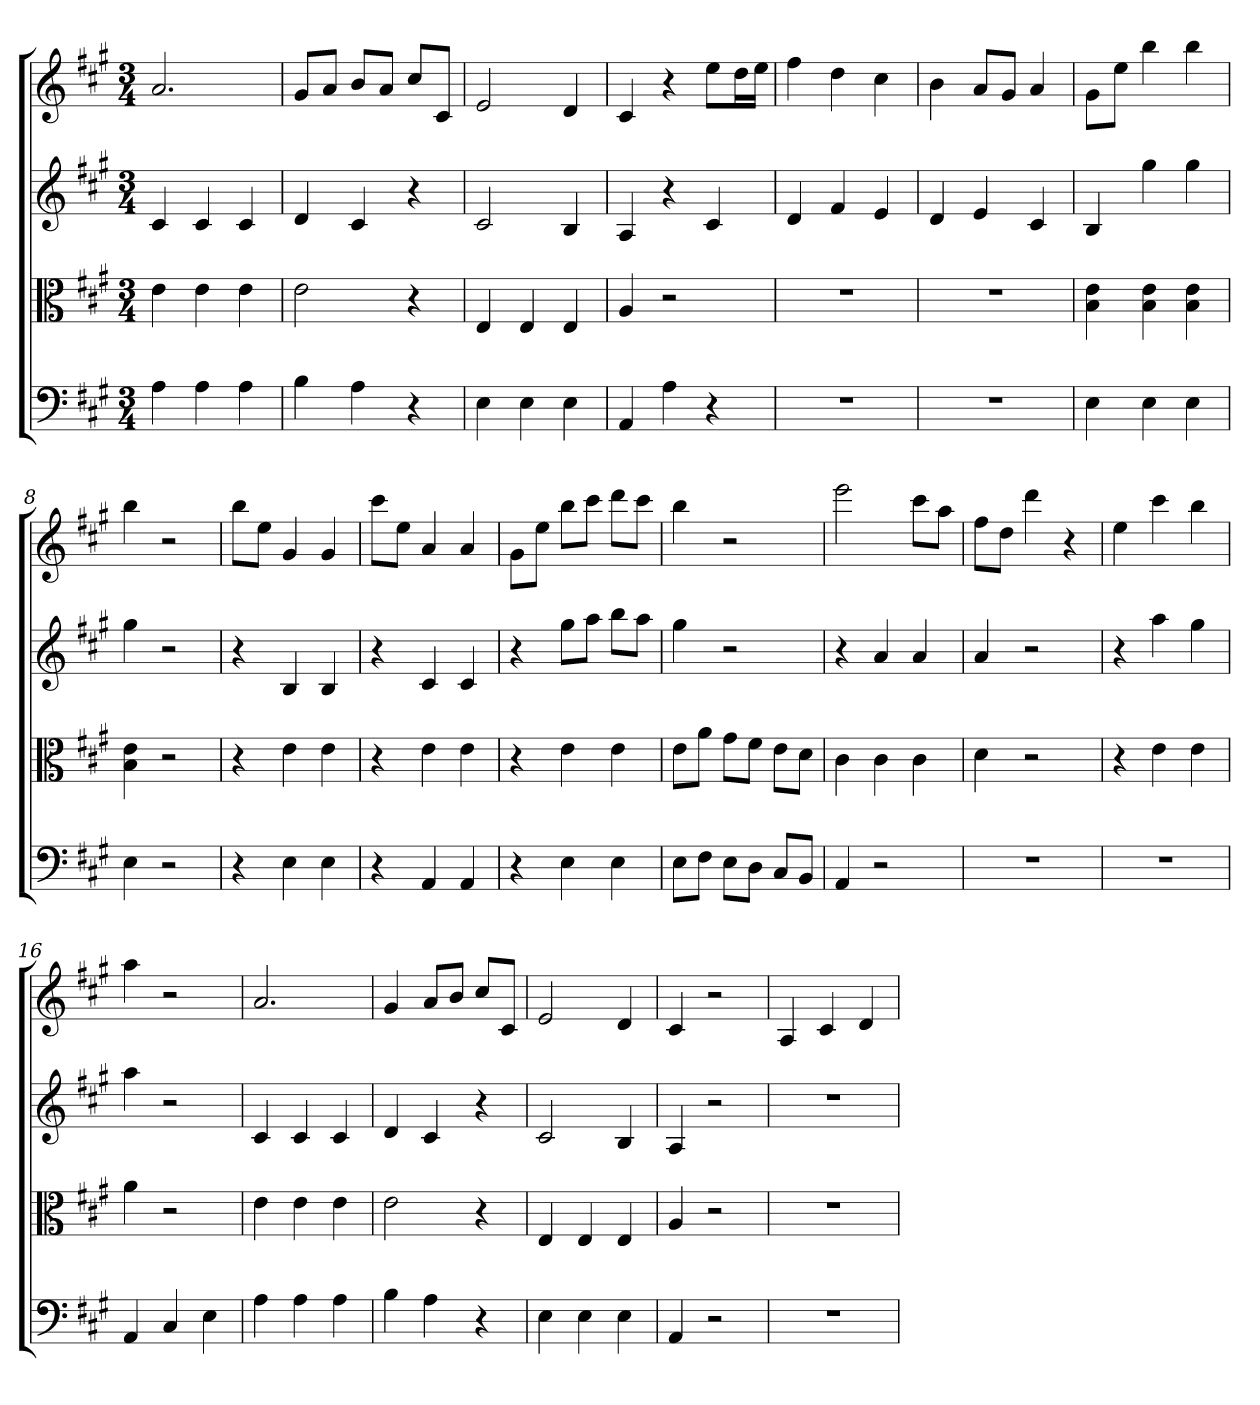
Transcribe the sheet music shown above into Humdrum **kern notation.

**kern	**kern	**kern	**kern
*part4	*part3	*part2	*part1
*staff4	*staff3	*staff2	*staff1
*clefF4	*clefC3	*clefG2	*clefG2
*k[f#c#g#]	*k[f#c#g#]	*k[f#c#g#]	*k[f#c#g#]
*A:	*A:	*A:	*A:
*M3/4	*M3/4	*M3/4	*M3/4
=	=	=	=
4A	4e	4c#	2.a
4A	4e	4c#	.
4A	4e	4c#	.
=2	=2	=2	=2
4B	2e	4d	8g#/L
.	.	.	8a/J
4A	.	4c#	8b/L
.	.	.	8a/J
4r	4r	4r	8cc#/L
.	.	.	8c#/J
=3	=3	=3	=3
4E	4E	2c#	2e
4E	4E	.	.
4E	4E	4B	4d
=4	=4	=4	=4
4AA	4A	4A	4c#
4A	2r	4r	4r
4r	.	4c#	8ee\L
.	.	.	16dd\L
.	.	.	16ee\JJ
=5	=5	=5	=5
2.r	2.r	4d	4ff#
.	.	4f#	4dd
.	.	4e	4cc#
=6	=6	=6	=6
2.r	2.r	4d	4b
.	.	4e	8a/L
.	.	.	8g#/J
.	.	4c#	4a
=7	=7	=7	=7
4E	4B 4e	4B	8g#\L
.	.	.	8ee\J
4E	4B 4e	4gg#	4bb
4E	4B 4e	4gg#	4bb
=8	=8	=8	=8
4E	4B 4e	4gg#	4bb
2r	2r	2r	2r
=9	=9	=9	=9
4r	4r	4r	8bb\L
.	.	.	8ee\J
4E	4e	4B	4g#
4E	4e	4B	4g#
=10	=10	=10	=10
4r	4r	4r	8ccc#\L
.	.	.	8ee\J
4AA	4e	4c#	4a
4AA	4e	4c#	4a
=11	=11	=11	=11
4r	4r	4r	8g#\L
.	.	.	8ee\J
4E	4e	8gg#\L	8bb\L
.	.	8aa\J	8ccc#\J
4E	4e	8bb\L	8ddd\L
.	.	8aa\J	8ccc#\J
=12	=12	=12	=12
8E\L	8e\L	4gg#	4bb
8F#\J	8a\J	.	.
8E\L	8g#\L	2r	2r
8D\J	8f#\J	.	.
8C#/L	8e\L	.	.
8BB/J	8d\J	.	.
=13	=13	=13	=13
4AA	4c#	4r	2eee
2r	4c#	4a	.
.	4c#	4a	8ccc#\L
.	.	.	8aa\J
=14	=14	=14	=14
2.r	4d	4a	8ff#\L
.	.	.	8dd\J
.	2r	2r	4ddd
.	.	.	4r
=15	=15	=15	=15
2.r	4r	4r	4ee
.	4e	4aa	4ccc#
.	4e	4gg#	4bb
=16	=16	=16	=16
4AA	4a	4aa	4aa
4C#	2r	2r	2r
4E	.	.	.
=17	=17	=17	=17
4A	4e	4c#	2.a
4A	4e	4c#	.
4A	4e	4c#	.
=18	=18	=18	=18
4B	2e	4d	4g#
4A	.	4c#	8a/L
.	.	.	8b/J
4r	4r	4r	8cc#/L
.	.	.	8c#/J
=19	=19	=19	=19
4E	4E	2c#	2e
4E	4E	.	.
4E	4E	4B	4d
=20	=20	=20	=20
4AA	4A	4A	4c#
2r	2r	2r	2r
=21	=21	=21	=21
2.r	2.r	2.r	4A
.	.	.	4c#
.	.	.	4d
=	=	=	=
*-	*-	*-	*-
